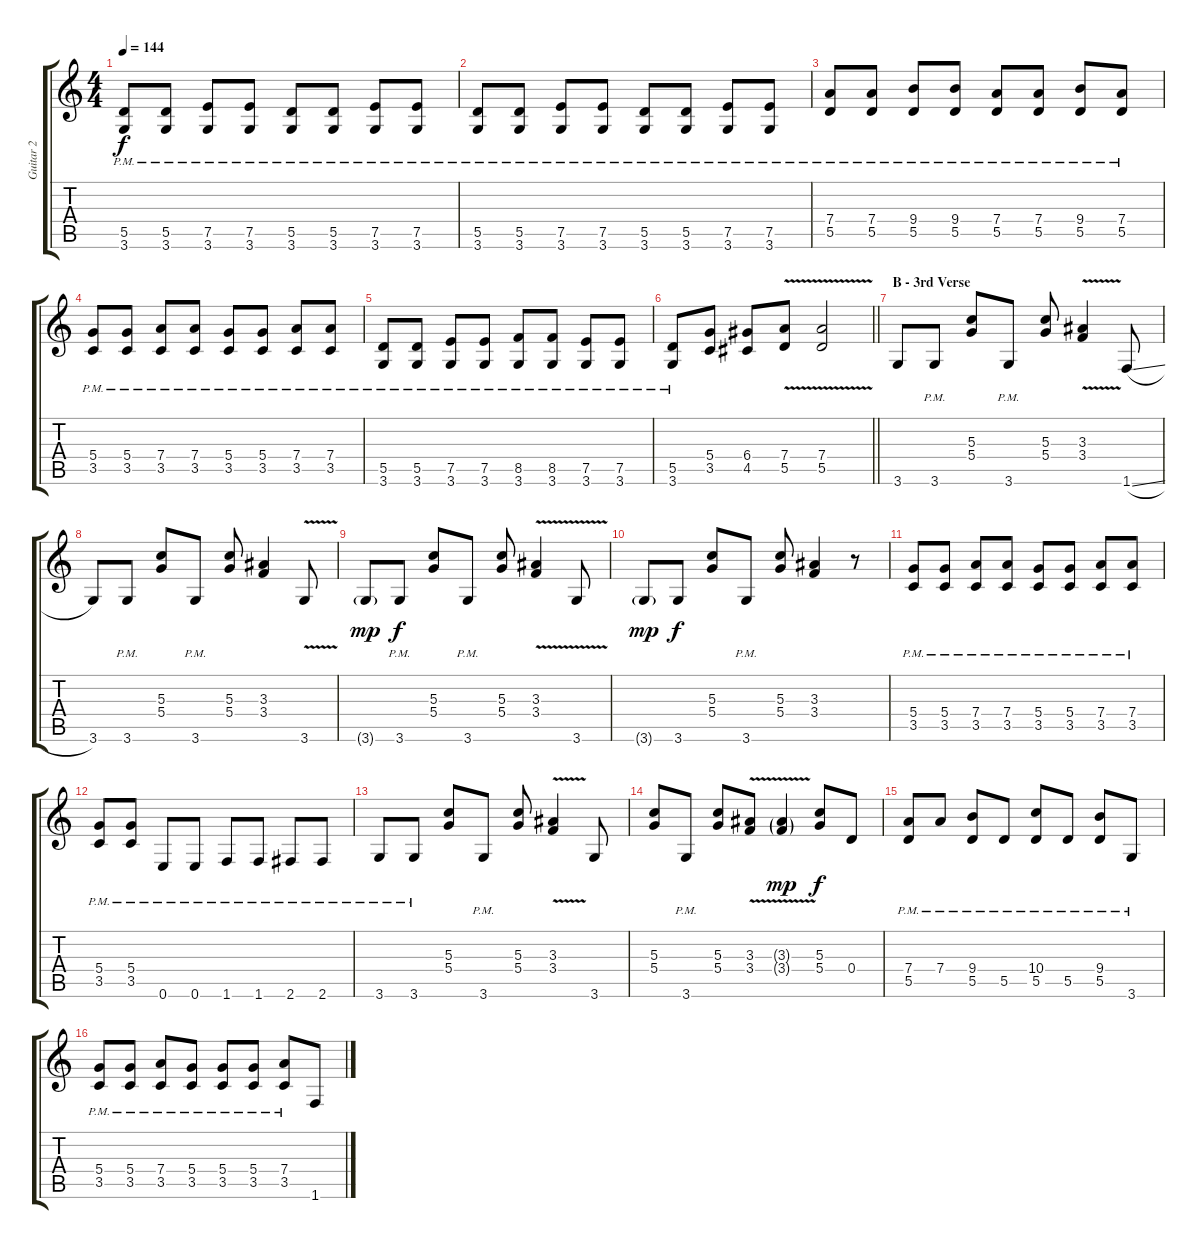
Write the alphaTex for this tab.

\track ("Guitar 2" "Guitar 2") {instrument electricguitarjazz}
\staff {score tabs}
\tuning (E4 B3 G3 D3 A2 E2) {hide}
\ts (4 4)
\tempo 144
\clef g2
\ks c
(5.5{pm} 3.6{pm}).8{dy f} (5.5{pm} 3.6{pm}).8 (7.5{pm} 3.6{pm}).8 (7.5{pm} 3.6{pm}).8 (5.5{pm} 3.6{pm}).8 (5.5{pm} 3.6{pm}).8 (7.5{pm} 3.6{pm}).8 (7.5{pm} 3.6{pm}).8 |
(5.5{pm} 3.6{pm}).8 (5.5{pm} 3.6{pm}).8 (7.5{pm} 3.6{pm}).8 (7.5{pm} 3.6{pm}).8 (5.5{pm} 3.6{pm}).8 (5.5{pm} 3.6{pm}).8 (7.5{pm} 3.6{pm}).8 (7.5{pm} 3.6{pm}).8 |
(7.4{pm} 5.5{pm}).8 (7.4{pm} 5.5{pm}).8 (9.4{pm} 5.5{pm}).8 (9.4{pm} 5.5{pm}).8 (7.4{pm} 5.5{pm}).8 (7.4{pm} 5.5{pm}).8 (9.4{pm} 5.5{pm}).8 (7.4{pm} 5.5{pm}).8 |
(5.4{pm} 3.5{pm}).8 (5.4{pm} 3.5{pm}).8 (7.4{pm} 3.5{pm}).8 (7.4{pm} 3.5{pm}).8 (5.4{pm} 3.5{pm}).8 (5.4{pm} 3.5{pm}).8 (7.4{pm} 3.5{pm}).8 (7.4{pm} 3.5{pm}).8 |
(5.5{pm} 3.6{pm}).8 (5.5{pm} 3.6{pm}).8 (7.5{pm} 3.6{pm}).8 (7.5{pm} 3.6{pm}).8 (8.5{pm} 3.6{pm}).8 (8.5{pm} 3.6{pm}).8 (7.5{pm} 3.6{pm}).8 (7.5{pm} 3.6{pm}).8 |
\barLineRight lightlight
(5.5{pm} 3.6{pm}).8 (5.4 3.5).8 (6.4 4.5).8 (7.4{v} 5.5{v}).8 (7.4{v} 5.5{v}).2 |
\section ("" "B - 3rd Verse")
3.6.8 3.6{pm}.8 (5.3 5.4).8 3.6{pm}.8 (5.3 5.4).8 (3.3{v} 3.4{v}).4 1.6{sl}.8 |
3.6.8 3.6{pm}.8 (5.3 5.4).8 3.6{pm}.8 (5.3 5.4).8 (3.3 3.4).4 3.6{v}.8 |
3.6{g}.8{dy mp} 3.6{pm}.8{dy f} (5.3 5.4).8 3.6{pm}.8 (5.3 5.4).8 (3.3{v} 3.4{v}).4 3.6{v}.8 |
3.6{g}.8{dy mp} 3.6.8{dy f} (5.3 5.4).8 3.6{pm}.8 (5.3 5.4).8 (3.3 3.4).4 r.8 |
(5.4{pm} 3.5{pm}).8 (5.4{pm} 3.5{pm}).8 (7.4{pm} 3.5{pm}).8 (7.4{pm} 3.5{pm}).8 (5.4{pm} 3.5{pm}).8 (5.4{pm} 3.5{pm}).8 (7.4{pm} 3.5{pm}).8 (7.4{pm} 3.5{pm}).8 |
(5.4{pm} 3.5{pm}).8 (5.4{pm} 3.5{pm}).8 0.6{pm}.8 0.6{pm}.8 1.6{pm}.8 1.6{pm}.8 2.6{pm}.8 2.6{pm}.8 |
3.6{pm}.8 3.6{pm}.8 (5.3 5.4).8 3.6{pm}.8 (5.3 5.4).8 (3.3{v} 3.4{v}).4 3.6.8 |
(5.3 5.4).8 3.6{pm}.8 (5.3 5.4).8 (3.3{v} 3.4{v}).8 (3.3{v g} 3.4{v g}).4{dy mp} (5.3 5.4).8{dy f} 0.4.8 |
(7.4{pm} 5.5{pm}).8 7.4{pm}.8 (9.4{pm} 5.5{pm}).8 5.5{pm}.8 (10.4{pm} 5.5{pm}).8 5.5{pm}.8 (9.4{pm} 5.5{pm}).8 3.6{pm}.8 |
(5.4{pm} 3.5{pm}).8 (5.4{pm} 3.5{pm}).8 (7.4{pm} 3.5{pm}).8 (5.4{pm} 3.5{pm}).8 (5.4{pm} 3.5{pm}).8 (5.4{pm} 3.5{pm}).8 (7.4{pm} 3.5{pm}).8 1.6{sl}.8
